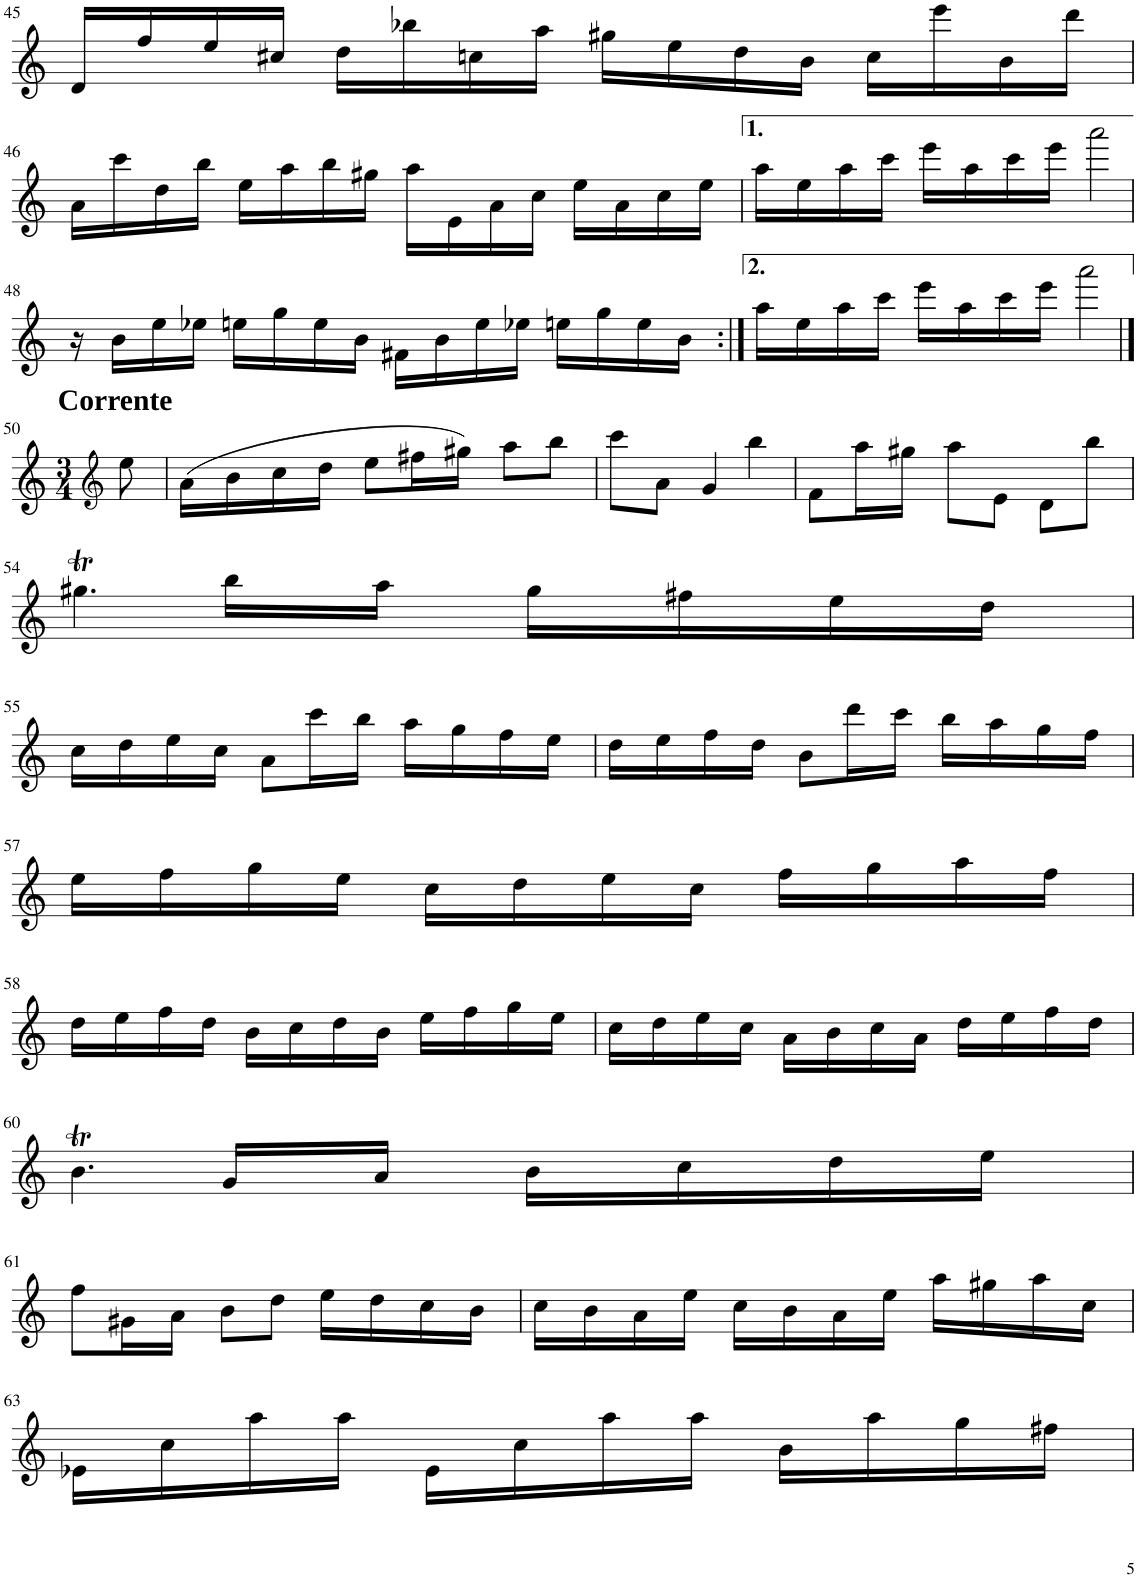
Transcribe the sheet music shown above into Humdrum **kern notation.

**kern
*part1
*staff1
*I"Flauto
!!LO:PB:g=z
*clefG2
*k[]
=45
16d/LL
16ff/
16ee/
16cc#X/JJ
16dd\LL
16bb-X\
16ccn\
16aa\JJ
16gg#X\LL
16ee\
16dd\
16b\JJ
16cc\LL
16eee\
16b\
16ddd\JJ
!!LO:LB:g=z
=46
16a\LL
16ccc\
16dd\
16bb\JJ
16ee\LL
16aa\
16bb\
16gg#X\JJ
16aa\LL
16e\
16a\
16cc\JJ
16ee\LL
16a\
16cc\
16ee\JJ
=47
16aa\LL
16ee\
16aa\
16ccc\JJ
16eee\LL
16aa\
16ccc\
16eee\JJ
2aaa\
!!LO:LB:g=z
=48
16r
16b\LL
16ee\
16ee-X\JJ
16een\LL
16gg\
16ee\
16b\JJ
16f#X\LL
16b\
16ee\
16ee-X\JJ
16een\LL
16gg\
16ee\
16b\JJ
=49:|!
16aa\LL
16ee\
16aa\
16ccc\JJ
16eee\LL
16aa\
16ccc\
16eee\JJ
2aaa\
!!LO:LB:g=z
==50
*clefG2
*M3/4
!LO:TX:a:B:t=Corrente
8ee\
=51
(16a\LL
16b\
16cc\
16dd\JJ
8ee\L
16ff#X\L
16gg#X\JJ)
8aa\L
8bb\J
=52
8ccc\L
8a\J
4g/
4bb\
=53
8f\L
16aa\L
16gg#X\JJ
8aa\L
8e\J
8d\L
8bb\J
!!LO:LB:g=z
=54
4.gg#Xt\
16bb\LL
16aa\JJ
16gg#\LL
16ff#X\
16ee\
16dd\JJ
!!LO:LB:g=z
=55
16cc\LL
16dd\
16ee\
16cc\JJ
8a\L
16ccc\L
16bb\JJ
16aa\LL
16gg\
16ff\
16ee\JJ
=56
16dd\LL
16ee\
16ff\
16dd\JJ
8b\L
16ddd\L
16ccc\JJ
16bb\LL
16aa\
16gg\
16ff\JJ
!!LO:LB:g=z
=57
16ee\LL
16ff\
16gg\
16ee\JJ
16cc\LL
16dd\
16ee\
16cc\JJ
16ff\LL
16gg\
16aa\
16ff\JJ
!!LO:LB:g=z
=58
16dd\LL
16ee\
16ff\
16dd\JJ
16b\LL
16cc\
16dd\
16b\JJ
16ee\LL
16ff\
16gg\
16ee\JJ
=59
16cc\LL
16dd\
16ee\
16cc\JJ
16a\LL
16b\
16cc\
16a\JJ
16dd\LL
16ee\
16ff\
16dd\JJ
!!LO:LB:g=z
=60
4.bt\
16g/LL
16a/JJ
16b\LL
16cc\
16dd\
16ee\JJ
!!LO:LB:g=z
=61
8ff\L
16g#X\L
16a\JJ
8b\L
8dd\J
16ee\LL
16dd\
16cc\
16b\JJ
=62
16cc\LL
16b\
16a\
16ee\JJ
16cc\LL
16b\
16a\
16ee\JJ
16aa\LL
16gg#X\
16aa\
16cc\JJ
!!LO:LB:g=z
=63
16e-X\LL
16cc\
16aa\
16aa\JJ
16e-\LL
16cc\
16aa\
16aa\JJ
16b\LL
16aa\
16gg\
16ff#X\JJ
=
*-
